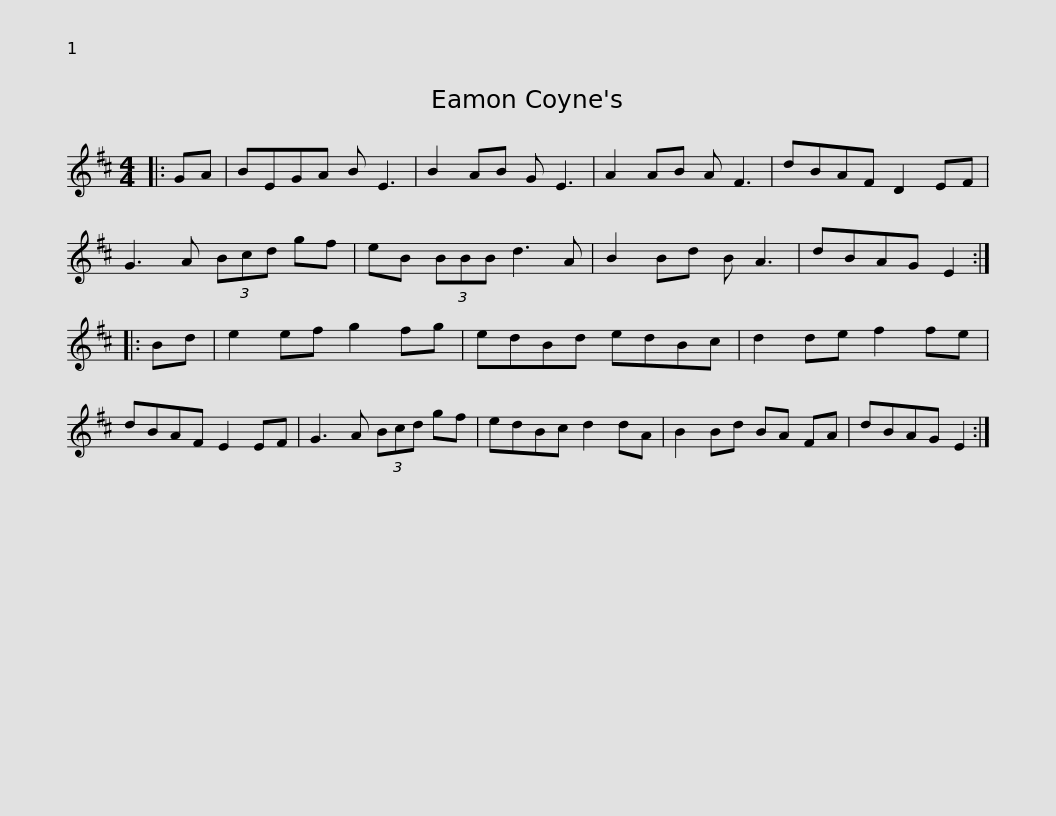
X:1
L:1/8
M:4/4
I:linebreak $
K:D
V:1 treble
V:1
|: GA | BEGA B E3 | B2 AB G E3 | A2 AB A F3 | dBAF D2 EF | %5
 G3 A (3Bcd gf |$ eB (3BBB d3 A | B2 Bd B A3 | dBAG E2 :: Bd | %10
 e2 ef g2 fg | edBd edBc | d2 de f2 fe |$ dBAF E2 EF | G3 A (3Bcd gf | %15
 edBc d2 dA | B2 Bd BA FA | dBAG E2 :| %18
